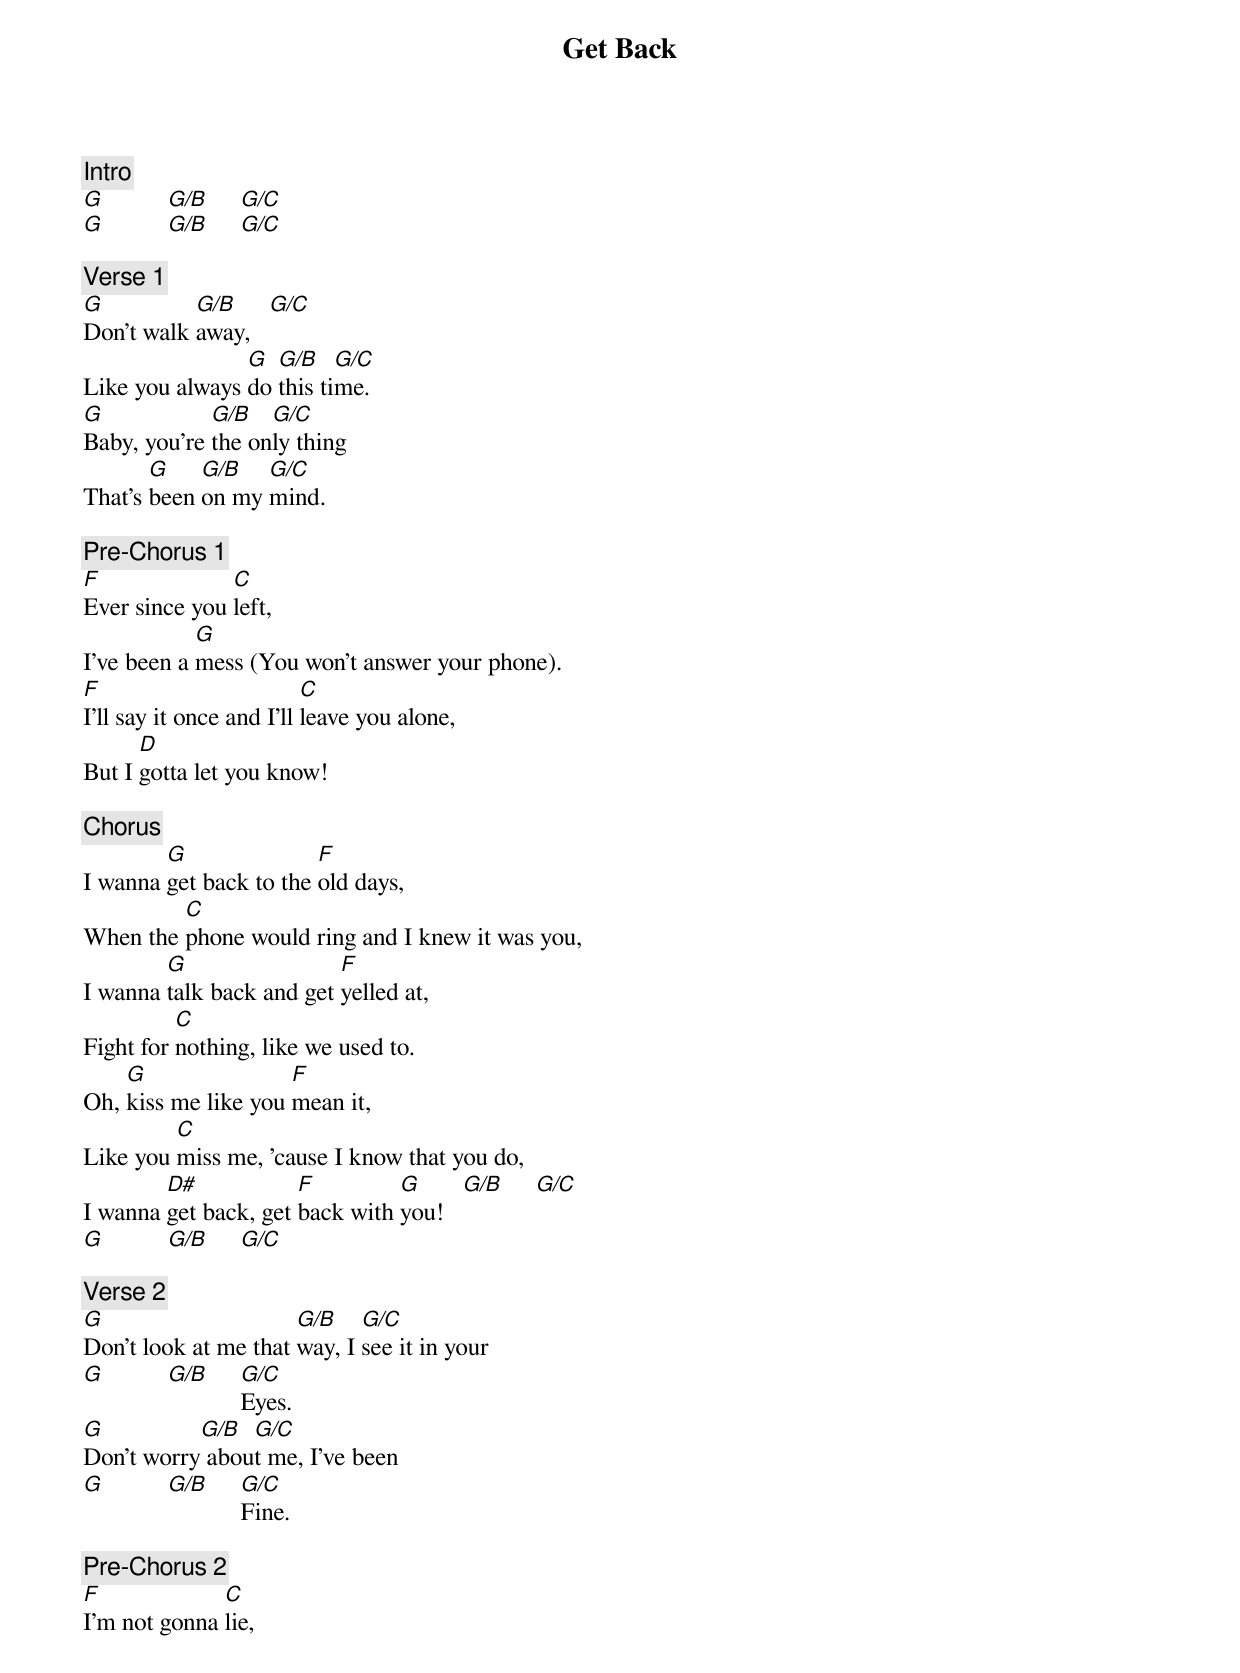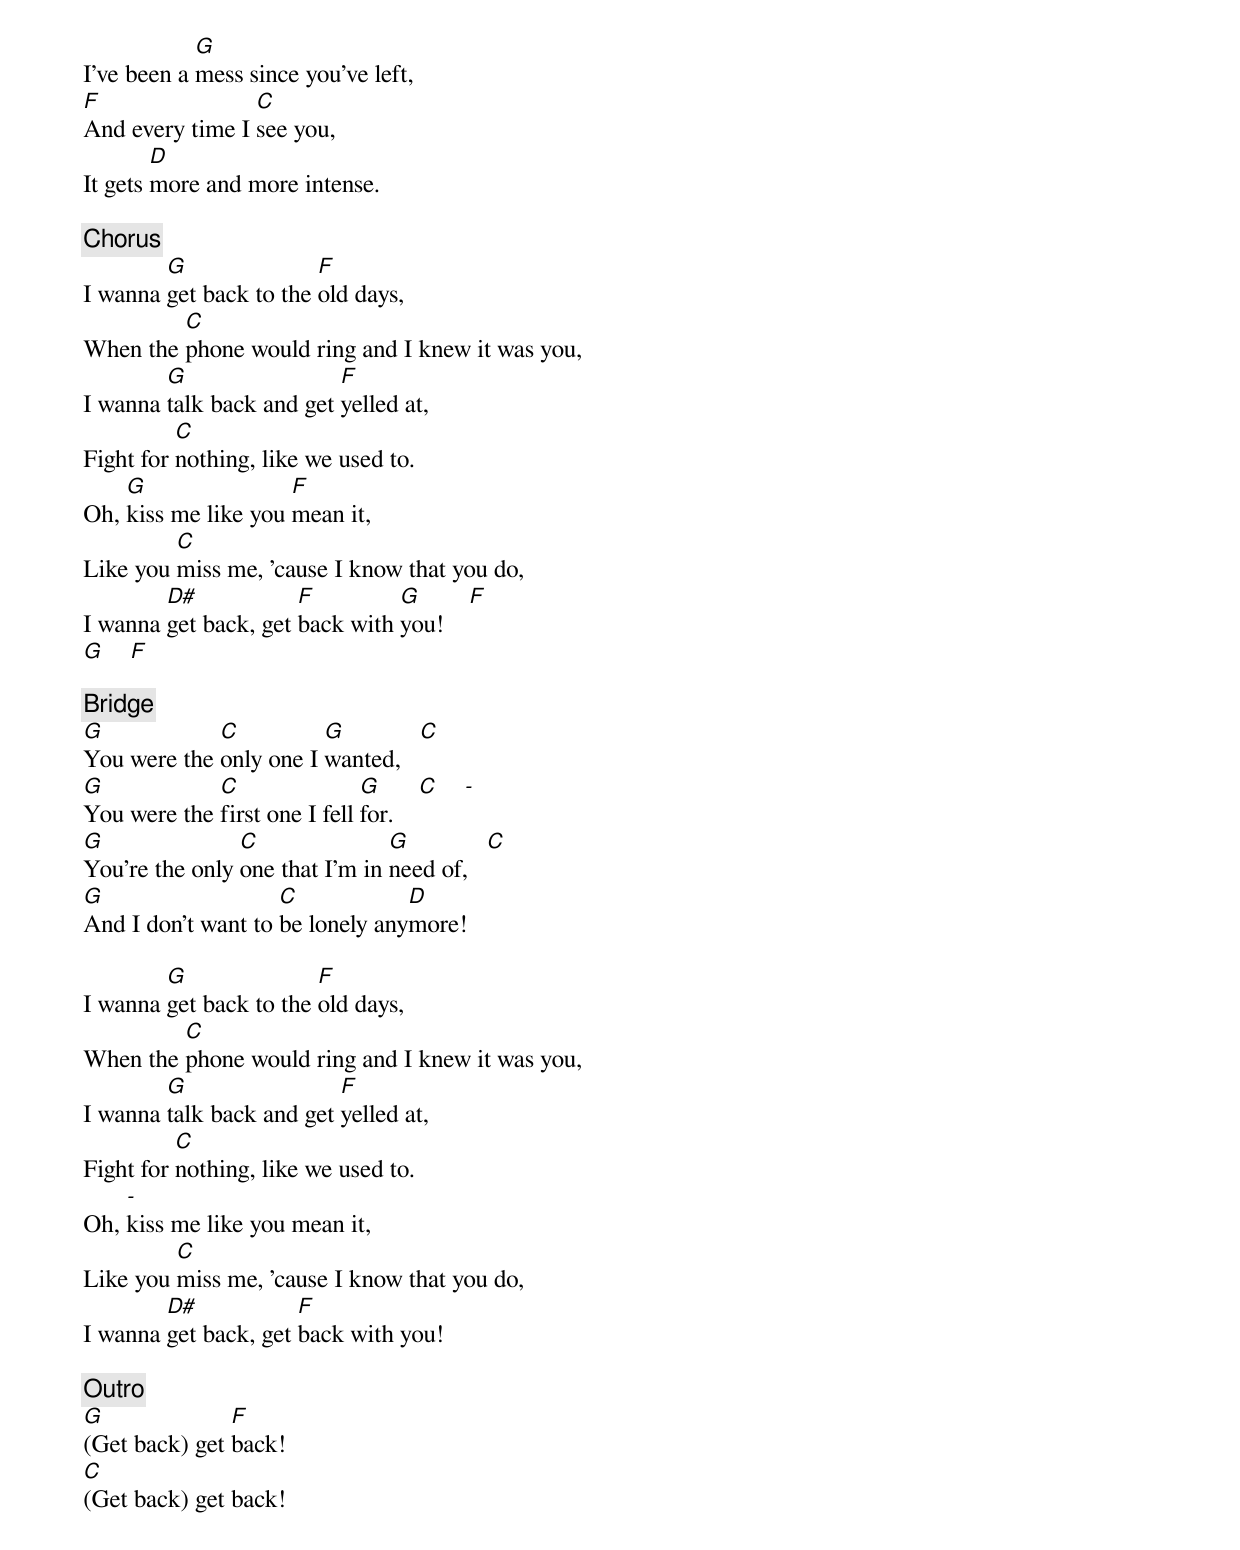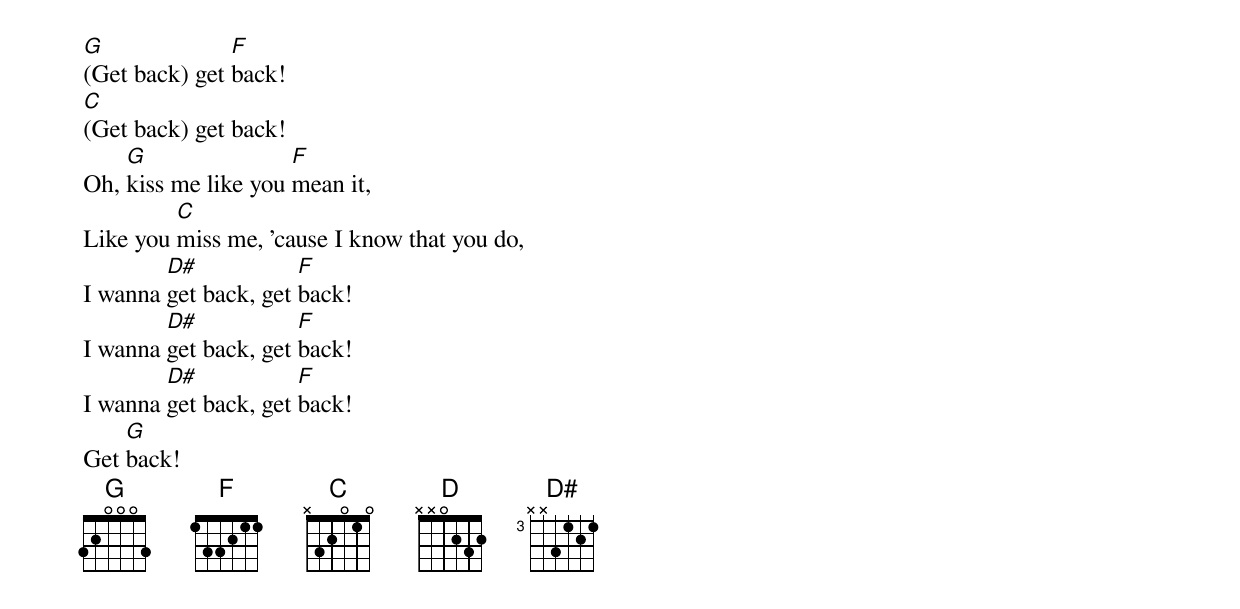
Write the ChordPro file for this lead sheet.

{title: Get Back}
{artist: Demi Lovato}
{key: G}
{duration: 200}
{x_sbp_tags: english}

{c: Intro}
[G]          [G/B]     [G/C]
[G]          [G/B]     [G/C]

{c: Verse 1}
[G]Don't walk [G/B]away,   [G/C]
Like you always [G]do [G/B]this ti[G/C]me.
[G]Baby, you're [G/B]the on[G/C]ly thing
That's [G]been [G/B]on my [G/C]mind.

{c: Pre-Chorus 1}
[F]Ever since you [C]left,
I've been a [G]mess (You won't answer your phone).
[F]I'll say it once and I'll [C]leave you alone,
But I [D]gotta let you know!

{c: Chorus}
I wanna [G]get back to the [F]old days,
When the [C]phone would ring and I knew it was you,
I wanna [G]talk back and get [F]yelled at,
Fight for [C]nothing, like we used to.
Oh, [G]kiss me like you [F]mean it,
Like you [C]miss me, 'cause I know that you do,
I wanna [D#]get back, get [F]back with [G]you!   [G/B]     [G/C]
[G]          [G/B]     [G/C]

{c: Verse 2}
[G]Don't look at me that [G/B]way, I [G/C]see it in your
[G]          [G/B]     [G/C]Eyes.
[G]Don't worry[G/B] abou[G/C]t me, I've been
[G]          [G/B]     [G/C]Fine.

{c: Pre-Chorus 2}
[F]I'm not gonna [C]lie,
I've been a [G]mess since you've left,
[F]And every time I [C]see you,
It gets [D]more and more intense.

{c: Chorus}
I wanna [G]get back to the [F]old days,
When the [C]phone would ring and I knew it was you,
I wanna [G]talk back and get [F]yelled at,
Fight for [C]nothing, like we used to.
Oh, [G]kiss me like you [F]mean it,
Like you [C]miss me, 'cause I know that you do,
I wanna [D#]get back, get [F]back with [G]you!    [F]
[G]    [F]

{c: Bridge}
[G]You were the [C]only one I [G]wanted,   [C]
[G]You were the [C]first one I fell [G]for.    [C]    [-]
[G]You're the only [C]one that I'm in [G]need of,   [C]
[G]And I don't want to [C]be lonely any[D]more!

{cL Chorus}
I wanna [G]get back to the [F]old days,
When the [C]phone would ring and I knew it was you,
I wanna [G]talk back and get [F]yelled at,
Fight for [C]nothing, like we used to.
Oh, [-]kiss me like you mean it,
Like you [C]miss me, 'cause I know that you do,
I wanna [D#]get back, get [F]back with you!

{c: Outro}
[G](Get back) get [F]back!
[C](Get back) get back!
[G](Get back) get [F]back!
[C](Get back) get back!
Oh, [G]kiss me like you [F]mean it,
Like you [C]miss me, 'cause I know that you do,
I wanna [D#]get back, get [F]back!
I wanna [D#]get back, get [F]back!
I wanna [D#]get back, get [F]back!
Get [G]back!
